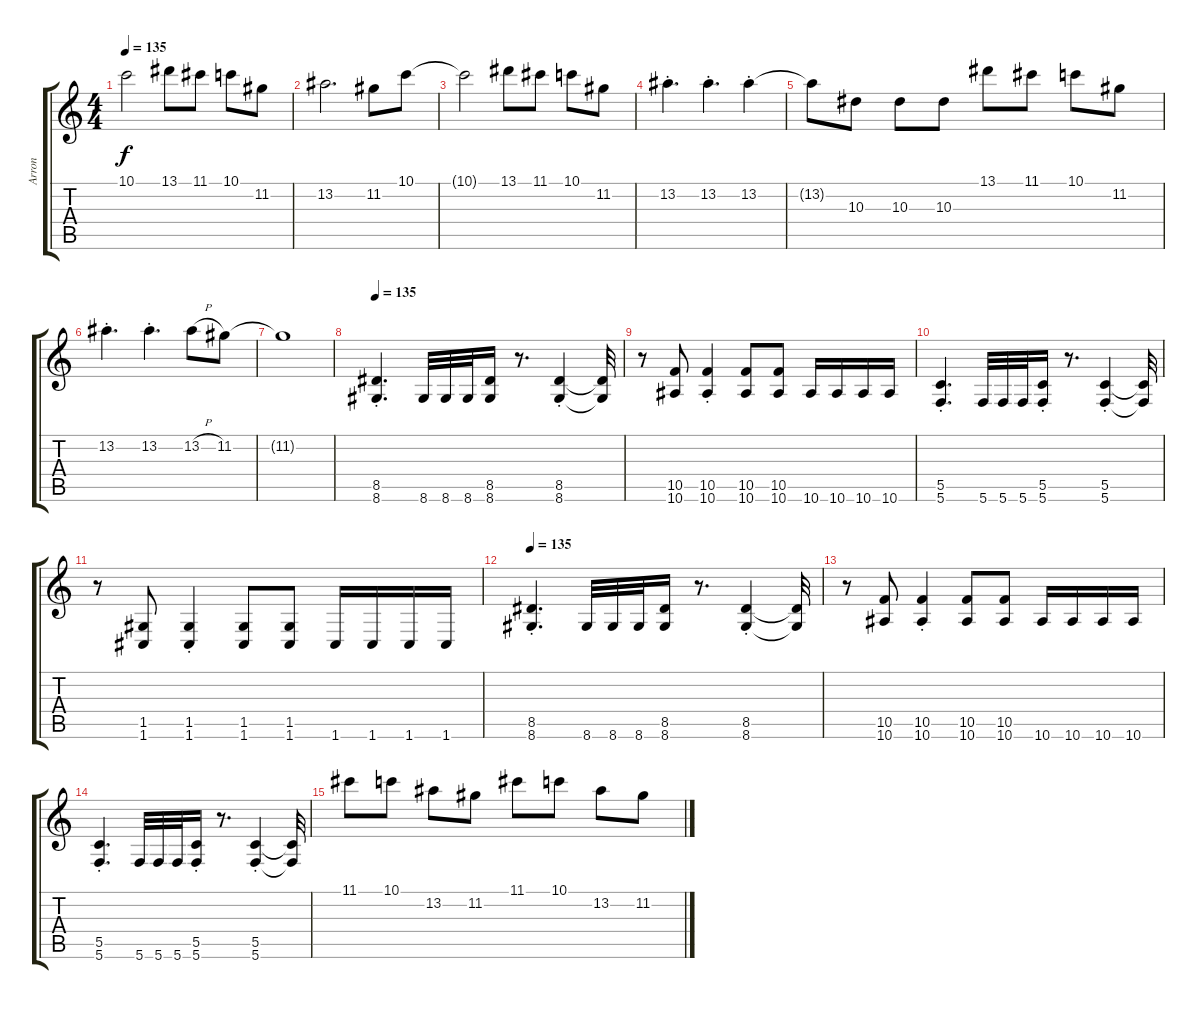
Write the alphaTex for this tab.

\track ("Arron" "Arron") {instrument overdrivenguitar}
\staff {score tabs}
\tuning (D4 A3 F3 C3 G2 C2) {hide}
\ts (4 4)
\tempo 135
\clef g2
\ks c
10.1{t}.2{dy f} 13.1.8 11.1.8 10.1.8 11.2.8 |
13.2.2{d} 11.2.8 10.1.8 |
10.1{t}.2 13.1.8 11.1.8 10.1.8 11.2.8 |
13.2{st}.4{d} 13.2{st}.4{d} 13.2{st}.4 |
13.2{t}.8 10.3.8 10.3.8 10.3.8 13.1.8 11.1.8 10.1.8 11.2.8 |
13.2{st}.4{d} 13.2{st}.4{d} 13.2{h}.8 11.2.8 |
11.2{t}.1 |
\tempo 135
(8.5{st} 8.6{st}).4{d} 8.6.32 8.6.32 8.6.32 (8.5 8.6).16 r.8{d} (8.5{st} 8.6{st}).4 (8.5{t} 8.6{t}).32 |
r.8 (10.5 10.6).8 (10.5{st} 10.6{st}).4 (10.5 10.6).8 (10.5 10.6).8 10.6.16 10.6.16 10.6.16 10.6.16 |
(5.5{st} 5.6{st}).4{d} 5.6.32 5.6.32 5.6.32 (5.5{st} 5.6{st}).16 r.8{d} (5.5{st} 5.6{st}).4 (5.5{t} 5.6{t}).32 |
r.8 (1.5 1.6).8 (1.5{st} 1.6{st}).4 (1.5 1.6).8 (1.5 1.6).8 1.6.16 1.6.16 1.6.16 1.6.16 |
\tempo 135
(8.5{st} 8.6{st}).4{d} 8.6.32 8.6.32 8.6.32 (8.5 8.6).16 r.8{d} (8.5{st} 8.6{st}).4 (8.5{t} 8.6{t}).32 |
r.8 (10.5 10.6).8 (10.5{st} 10.6{st}).4 (10.5 10.6).8 (10.5 10.6).8 10.6.16 10.6.16 10.6.16 10.6.16 |
(5.5{st} 5.6{st}).4{d} 5.6.32 5.6.32 5.6.32 (5.5{st} 5.6{st}).16 r.8{d} (5.5{st} 5.6{st}).4 (5.5{t} 5.6{t}).32 |
11.1.8 10.1.8 13.2.8 11.2.8 11.1.8 10.1.8 13.2.8 11.2.8
